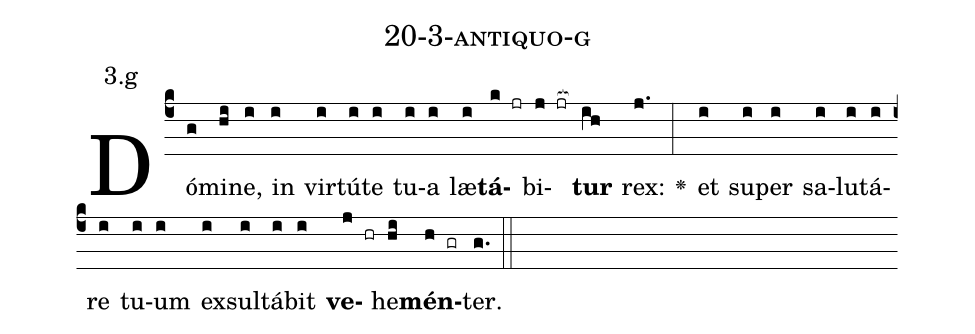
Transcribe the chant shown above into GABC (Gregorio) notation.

name: 20-3-antiquo-g;
annotation: 3.g;
%%
(c4)Dó(g)mi(hi)ne,(i) in(i) vir(i)tú(i)te(i) tu(i)a(i) læ(i)<b>tá</b>(k jr)bi(j jr[ocb:1{])<b>tur</b>(ih[ocb:0}]) rex:(j.) <v>\greheightstar</v>(:) et(i) su(i)per(i) sa(i)lu(i)tá(i)re(i) tu(i)um(i) ex(i)sul(i)tá(i)bit(i) <b>ve</b>(j hr)he(hi)<b>mén</b>(h gr)ter.(g.) (::)


%E(i) u(i) o(j) u(hi) a(h) e.(g.) (::)
